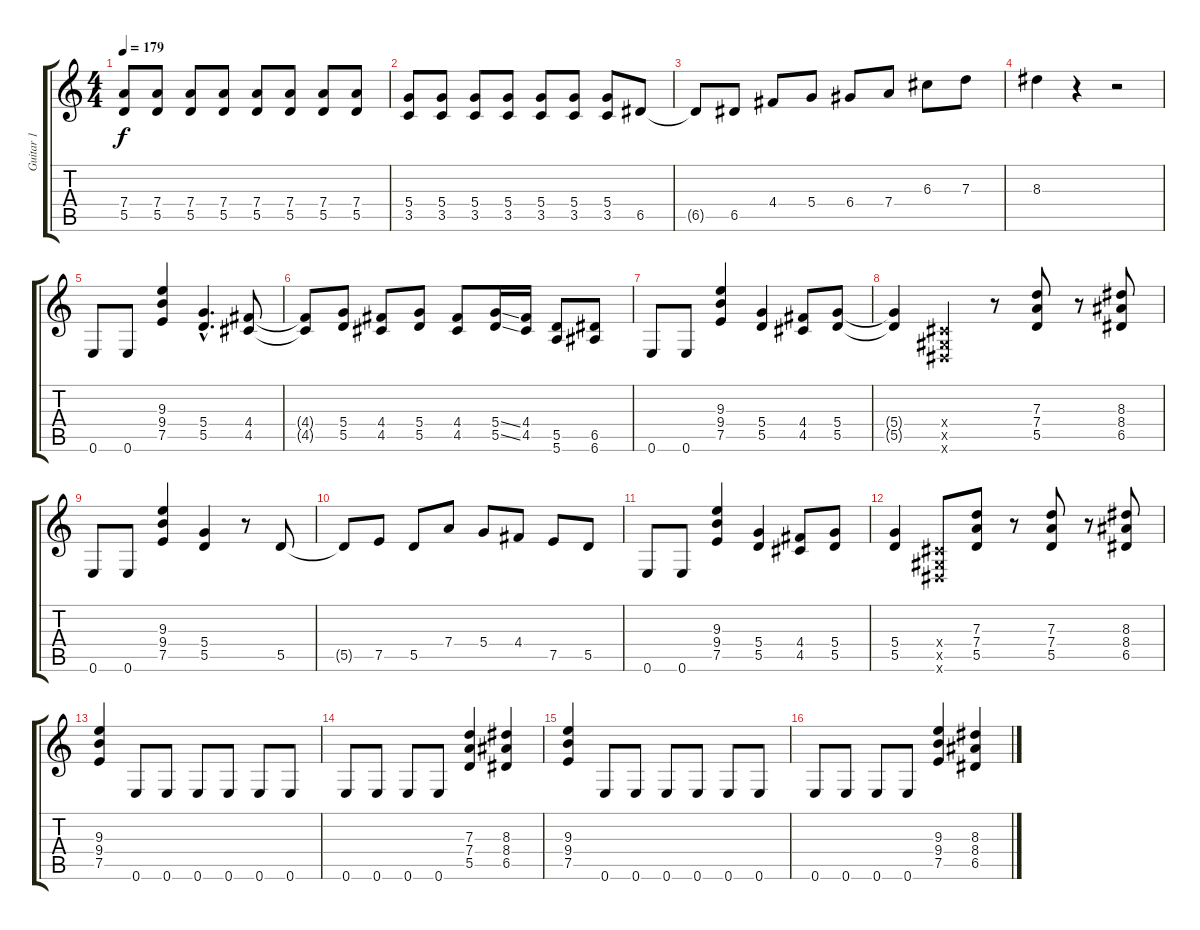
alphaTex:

\track ("Guitar 1" "Guitar 1") {instrument distortionguitar}
\staff {score tabs}
\tuning (E4 B3 G3 D3 A2 E2) {hide}
\ts (4 4)
\tempo 179
\clef g2
\ks c
(7.4 5.5).8{dy f} (7.4 5.5).8 (7.4 5.5).8 (7.4 5.5).8 (7.4 5.5).8 (7.4 5.5).8 (7.4 5.5).8 (7.4 5.5).8 |
(5.4 3.5).8 (5.4 3.5).8 (5.4 3.5).8 (5.4 3.5).8 (5.4 3.5).8 (5.4 3.5).8 (5.4 3.5).8 6.5.8 |
6.5{t}.8 6.5.8 4.4.8 5.4.8 6.4.8 7.4.8 6.3.8 7.3.8 |
8.3.4 r.4 r.2 |
0.6.8 0.6.8 (9.3 9.4 7.5).4 (5.4{hac} 5.5{hac}).4{d} (4.4 4.5).8 |
(4.4{t} 4.5{t}).8 (5.4 5.5).8 (4.4 4.5).8 (5.4 5.5).8 (4.4 4.5).8 (5.4{ss} 5.5{ss}).16 (4.4 4.5).16 (5.5 5.6).8 (6.5 6.6).8 |
0.6.8 0.6.8 (9.3 9.4 7.5).4 (5.4 5.5).4 (4.4 4.5).8 (5.4 5.5).8 |
(5.4{t} 5.5{t}).4 (-1.4{x} -1.5{x} -1.6{x}).4 r.8 (7.3 7.4 5.5).8 r.8 (8.3 8.4 6.5).8 |
0.6.8 0.6.8 (9.3 9.4 7.5).4 (5.4 5.5).4 r.8 5.5.8 |
5.5{t}.8 7.5.8 5.5.8 7.4.8 5.4.8 4.4.8 7.5.8 5.5.8 |
0.6.8 0.6.8 (9.3 9.4 7.5).4 (5.4 5.5).4 (4.4 4.5).8 (5.4 5.5).8 |
(5.4 5.5).4 (-1.4{x} -1.5{x} -1.6{x}).8 (7.3 7.4 5.5).8 r.8 (7.3 7.4 5.5).8 r.8 (8.3 8.4 6.5).8 |
(9.3 9.4 7.5).4 0.6.8 0.6.8 0.6.8 0.6.8 0.6.8 0.6.8 |
0.6.8 0.6.8 0.6.8 0.6.8 (7.3 7.4 5.5).4 (8.3 8.4 6.5).4 |
(9.3 9.4 7.5).4 0.6.8 0.6.8 0.6.8 0.6.8 0.6.8 0.6.8 |
0.6.8 0.6.8 0.6.8 0.6.8 (9.3 9.4 7.5).4 (8.3 8.4 6.5).4
